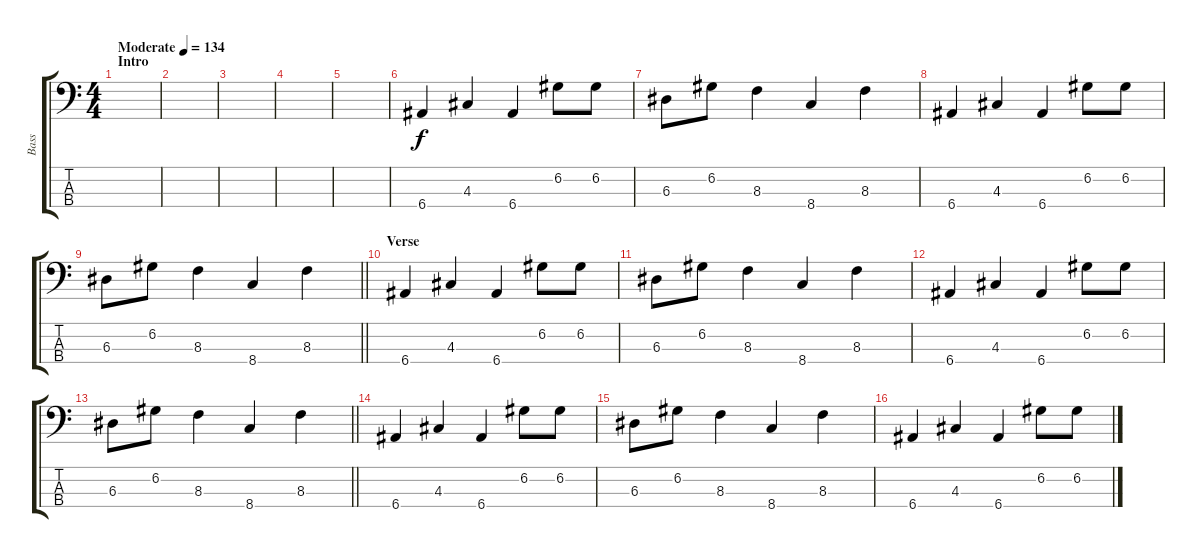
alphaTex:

\track ("Bass" "Bass") {instrument electricbasspick}
\staff {score tabs}
\tuning (G2 D2 A1 E1) {hide}
\ts (4 4)
\section ("" "Intro")
\tempo (134 "Moderate")
\clef f4
\ks c
|
|
|
|
|
6.4.4 4.3.4 6.4.4 6.2.8 6.2.8 |
6.3.8 6.2.8 8.3.4 8.4.4 8.3.4 |
6.4.4 4.3.4 6.4.4 6.2.8 6.2.8 |
\barLineRight lightlight
6.3.8 6.2.8 8.3.4 8.4.4 8.3.4 |
\section ("" "Verse")
6.4.4 4.3.4 6.4.4 6.2.8 6.2.8 |
6.3.8 6.2.8 8.3.4 8.4.4 8.3.4 |
6.4.4 4.3.4 6.4.4 6.2.8 6.2.8 |
\barLineRight lightlight
6.3.8 6.2.8 8.3.4 8.4.4 8.3.4 |
6.4.4 4.3.4 6.4.4 6.2.8 6.2.8 |
6.3.8 6.2.8 8.3.4 8.4.4 8.3.4 |
6.4.4 4.3.4 6.4.4 6.2.8 6.2.8
